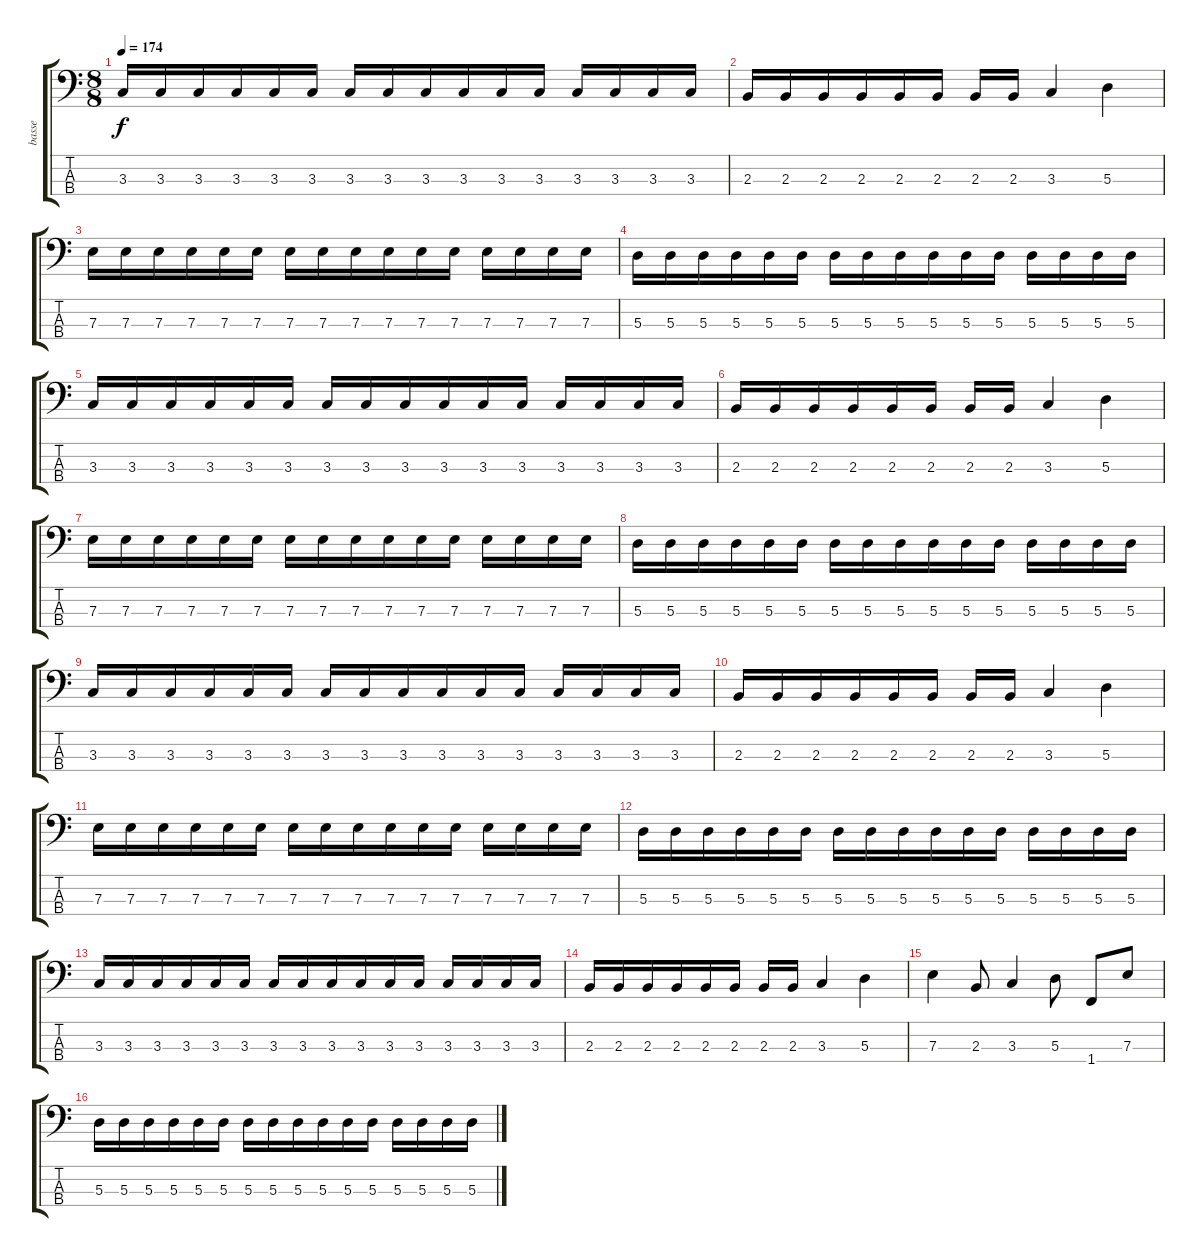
\track ("basse" "basse") {instrument electricbasspick}
\staff {score tabs}
\tuning (G2 D2 A1 E1) {hide}
\ts (8 8)
\tempo 174
\clef f4
\ks c
3.3.16{dy f} 3.3.16 3.3.16 3.3.16 3.3.16 3.3.16 3.3.16 3.3.16 3.3.16 3.3.16 3.3.16 3.3.16 3.3.16 3.3.16 3.3.16 3.3.16 |
2.3.16 2.3.16 2.3.16 2.3.16 2.3.16 2.3.16 2.3.16 2.3.16 3.3.4 5.3.4 |
7.3.16 7.3.16 7.3.16 7.3.16 7.3.16 7.3.16 7.3.16 7.3.16 7.3.16 7.3.16 7.3.16 7.3.16 7.3.16 7.3.16 7.3.16 7.3.16 |
5.3.16 5.3.16 5.3.16 5.3.16 5.3.16 5.3.16 5.3.16 5.3.16 5.3.16 5.3.16 5.3.16 5.3.16 5.3.16 5.3.16 5.3.16 5.3.16 |
3.3.16 3.3.16 3.3.16 3.3.16 3.3.16 3.3.16 3.3.16 3.3.16 3.3.16 3.3.16 3.3.16 3.3.16 3.3.16 3.3.16 3.3.16 3.3.16 |
2.3.16 2.3.16 2.3.16 2.3.16 2.3.16 2.3.16 2.3.16 2.3.16 3.3.4 5.3.4 |
7.3.16 7.3.16 7.3.16 7.3.16 7.3.16 7.3.16 7.3.16 7.3.16 7.3.16 7.3.16 7.3.16 7.3.16 7.3.16 7.3.16 7.3.16 7.3.16 |
5.3.16 5.3.16 5.3.16 5.3.16 5.3.16 5.3.16 5.3.16 5.3.16 5.3.16 5.3.16 5.3.16 5.3.16 5.3.16 5.3.16 5.3.16 5.3.16 |
3.3.16 3.3.16 3.3.16 3.3.16 3.3.16 3.3.16 3.3.16 3.3.16 3.3.16 3.3.16 3.3.16 3.3.16 3.3.16 3.3.16 3.3.16 3.3.16 |
2.3.16 2.3.16 2.3.16 2.3.16 2.3.16 2.3.16 2.3.16 2.3.16 3.3.4 5.3.4 |
7.3.16 7.3.16 7.3.16 7.3.16 7.3.16 7.3.16 7.3.16 7.3.16 7.3.16 7.3.16 7.3.16 7.3.16 7.3.16 7.3.16 7.3.16 7.3.16 |
5.3.16 5.3.16 5.3.16 5.3.16 5.3.16 5.3.16 5.3.16 5.3.16 5.3.16 5.3.16 5.3.16 5.3.16 5.3.16 5.3.16 5.3.16 5.3.16 |
3.3.16 3.3.16 3.3.16 3.3.16 3.3.16 3.3.16 3.3.16 3.3.16 3.3.16 3.3.16 3.3.16 3.3.16 3.3.16 3.3.16 3.3.16 3.3.16 |
2.3.16 2.3.16 2.3.16 2.3.16 2.3.16 2.3.16 2.3.16 2.3.16 3.3.4 5.3.4 |
7.3.4 2.3.8 3.3.4 5.3.8 1.4.8 7.3.8 |
5.3.16 5.3.16 5.3.16 5.3.16 5.3.16 5.3.16 5.3.16 5.3.16 5.3.16 5.3.16 5.3.16 5.3.16 5.3.16 5.3.16 5.3.16 5.3.16
